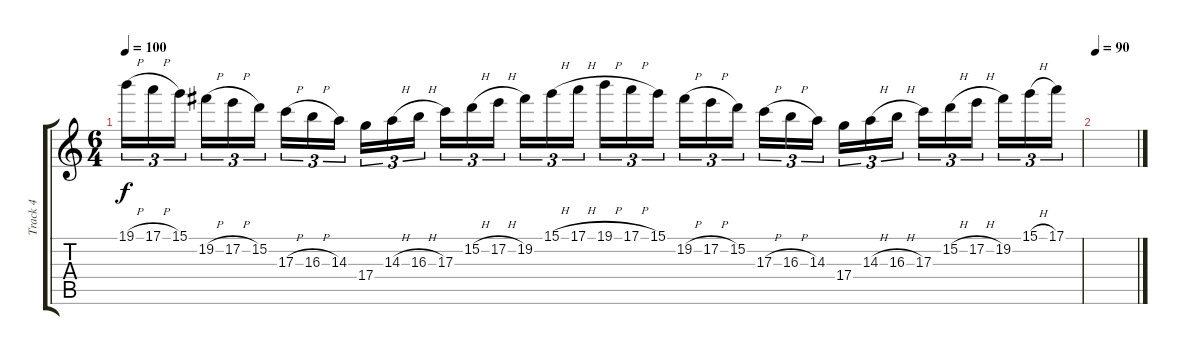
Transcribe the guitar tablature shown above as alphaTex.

\track ("Track 4" "Track 4") {instrument distortionguitar}
\staff {score tabs}
\tuning (E4 B3 G3 D3 A2 E2) {hide}
\ts (6 4)
\tempo 100
\clef g2
\ks c
19.1{h}.16{tu (3 2) dy f} 17.1{h}.16{tu (3 2)} 15.1.16{tu (3 2) beam splitsecondary} 19.2{h}.16{tu (3 2)} 17.2{h}.16{tu (3 2)} 15.2.16{tu (3 2) beam splitsecondary} 17.3{h}.16{tu (3 2)} 16.3{h}.16{tu (3 2)} 14.3.16{tu (3 2) beam splitsecondary} 17.4.16{tu (3 2)} 14.3{h}.16{tu (3 2)} 16.3{h}.16{tu (3 2) beam splitsecondary} 17.3.16{tu (3 2)} 15.2{h}.16{tu (3 2)} 17.2{h}.16{tu (3 2) beam splitsecondary} 19.2.16{tu (3 2)} 15.1{h}.16{tu (3 2)} 17.1{h}.16{tu (3 2)} 19.1{h}.16{tu (3 2)} 17.1{h}.16{tu (3 2)} 15.1.16{tu (3 2) beam splitsecondary} 19.2{h}.16{tu (3 2)} 17.2{h}.16{tu (3 2)} 15.2.16{tu (3 2) beam splitsecondary} 17.3{h}.16{tu (3 2)} 16.3{h}.16{tu (3 2)} 14.3.16{tu (3 2) beam splitsecondary} 17.4.16{tu (3 2)} 14.3{h}.16{tu (3 2)} 16.3{h}.16{tu (3 2) beam splitsecondary} 17.3.16{tu (3 2)} 15.2{h}.16{tu (3 2)} 17.2{h}.16{tu (3 2) beam splitsecondary} 19.2.16{tu (3 2)} 15.1{h}.16{tu (3 2)} 17.1.16{tu (3 2)} |
\tempo 90
